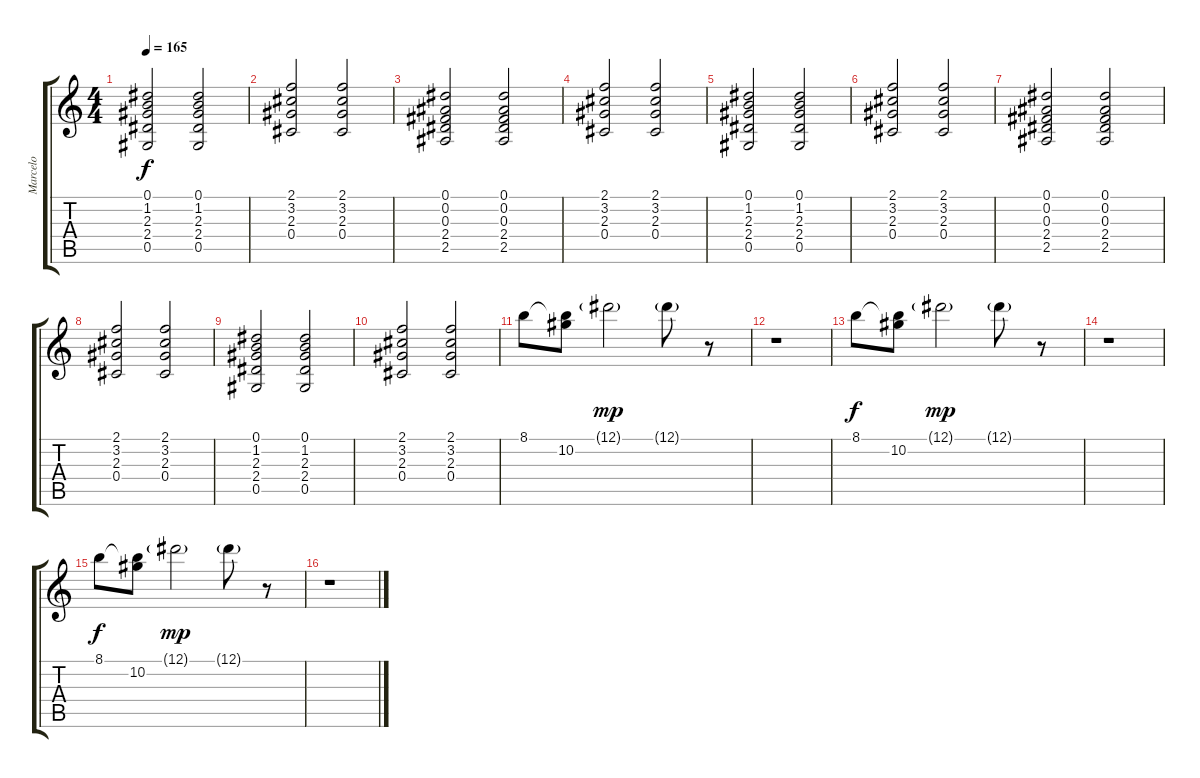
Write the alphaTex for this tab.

\track ("Marcelo" "Marcelo") {instrument overdrivenguitar}
\staff {score tabs}
\tuning (Eb4 Bb3 Gb3 Db3 Ab2 Db2) {hide}
\ts (4 4)
\tempo 165
\clef g2
\ks c
(0.1 1.2 2.3 2.4 0.5).2{dy f} (0.1 1.2 2.3 2.4 0.5).2 |
(2.1 3.2 2.3 0.4).2 (2.1 3.2 2.3 0.4).2 |
(0.1 0.2 0.3 2.4 2.5).2 (0.1 0.2 0.3 2.4 2.5).2 |
(2.1 3.2 2.3 0.4).2 (2.1 3.2 2.3 0.4).2 |
(0.1 1.2 2.3 2.4 0.5).2 (0.1 1.2 2.3 2.4 0.5).2 |
(2.1 3.2 2.3 0.4).2 (2.1 3.2 2.3 0.4).2 |
(0.1 0.2 0.3 2.4 2.5).2 (0.1 0.2 0.3 2.4 2.5).2 |
(2.1 3.2 2.3 0.4).2 (2.1 3.2 2.3 0.4).2 |
(0.1 1.2 2.3 2.4 0.5).2 (0.1 1.2 2.3 2.4 0.5).2 |
(2.1 3.2 2.3 0.4).2 (2.1 3.2 2.3 0.4).2 |
8.1.8{volume 8} (8.1{t} 10.2).8 12.1{g}.2{dy mp} 12.1{g}.8 r.8 |
r.1 |
8.1.8{dy f} (8.1{t} 10.2).8 12.1{g}.2{dy mp} 12.1{g}.8 r.8 |
r.1 |
8.1.8{dy f} (8.1{t} 10.2).8 12.1{g}.2{dy mp} 12.1{g}.8 r.8 |
r.1
